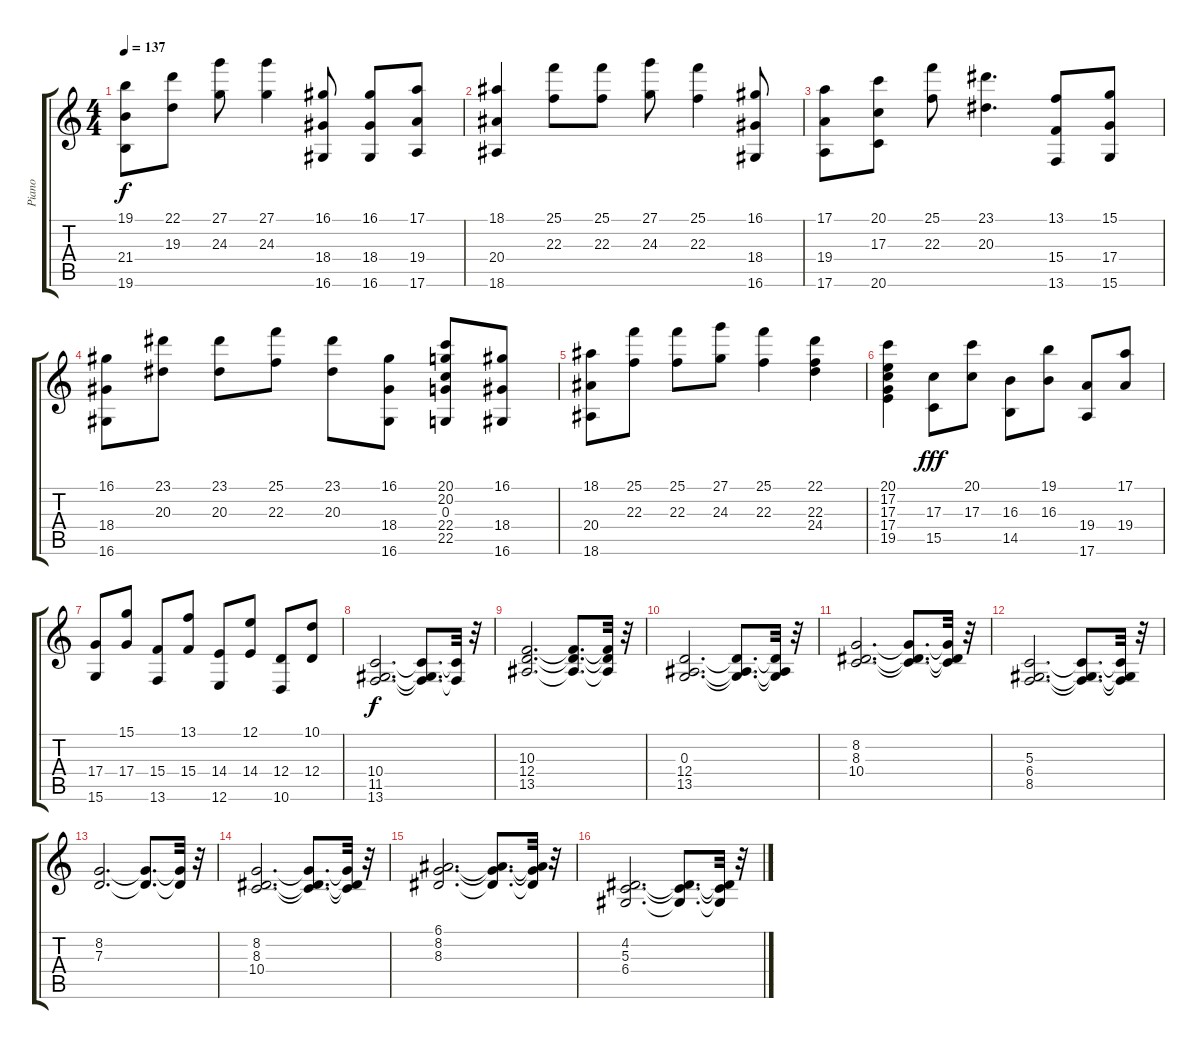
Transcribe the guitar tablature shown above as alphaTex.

\track ("Piano" "Piano") {instrument brightacousticpiano}
\staff {score tabs}
\tuning (E4 B3 G3 D3 A2 E2) {hide}
\ts (4 4)
\tempo 137
\clef g2
\ks c
(19.1 21.4 19.6).8{dy f} (22.1 19.3).8 (27.1 24.3).8 (27.1 24.3).4 (16.1 18.4 16.6).8 (16.1 18.4 16.6).8 (17.1 19.4 17.6).8 |
(18.1 20.4 18.6).4 (25.1 22.3).8 (25.1 22.3).8 (27.1 24.3).8 (25.1 22.3).4 (16.1 18.4 16.6).8 |
(17.1 19.4 17.6).8 (20.1 17.3 20.6).8 (25.1 22.3).8 (23.1 20.3).4{d} (13.1 15.4 13.6).8 (15.1 17.4 15.6).8 |
(16.1 18.4 16.6).8 (23.1 20.3).8 (23.1 20.3).8 (25.1 22.3).8 (23.1 20.3).8 (16.1 18.4 16.6).8 (20.1 20.2 0.3 22.4 22.5).8 (16.1 18.4 16.6).8 |
(18.1 20.4 18.6).8 (25.1 22.3).8 (25.1 22.3).8 (27.1 24.3).8 (25.1 22.3).4 (22.1 22.3 24.4).4 |
(20.1 17.2 17.3 17.4 19.5).4 (17.3 15.5).8{dy fff} (20.1 17.3).8 (16.3 14.5).8 (19.1 16.3).8 (19.4 17.6).8 (17.1 19.4).8 |
(17.4 15.6).8 (15.1 17.4).8 (15.4 13.6).8 (13.1 15.4).8 (14.4 12.6).8 (12.1 14.4).8 (12.4 10.6).8 (10.1 12.4).8 |
(10.4 11.5 13.6).2{d dy f} (10.4{t} 11.5{t} 13.6{t}).8{d} (10.4{t} 13.6{t}).32 r.32 |
(10.3 12.4 13.5).2{d} (10.3{t} 12.4{t} 13.5{t}).8{d} (10.3{t} 12.4{t} 13.5{t}).32 r.32 |
(0.3 12.4 13.5).2{d} (0.3{t} 12.4{t} 13.5{t}).8{d} (0.3{t} 12.4{t} 13.5{t}).32 r.32 |
(8.2 8.3 10.4).2{d} (8.2{t} 8.3{t} 10.4{t}).8{d} (8.2{t} 8.3{t} 10.4{t}).32 r.32 |
(5.3 6.4 8.5).2{d} (5.3{t} 6.4{t} 8.5{t}).8{d} (5.3{t} 6.4{t} 8.5{t}).32 r.32 |
(8.2 7.3).2{d} (8.2{t} 7.3{t}).8{d} (8.2{t} 7.3{t}).32 r.32 |
(8.2 8.3 10.4).2{d} (8.2{t} 8.3{t} 10.4{t}).8{d} (8.2{t} 8.3{t} 10.4{t}).32 r.32 |
(6.1 8.2 8.3).2{d} (6.1{t} 8.2{t} 8.3{t}).8{d} (6.1{t} 8.2{t} 8.3{t}).32 r.32 |
(4.2 5.3 6.4).2{d} (4.2{t} 5.3{t} 6.4{t}).8{d} (4.2{t} 5.3{t} 6.4{t}).32 r.32
